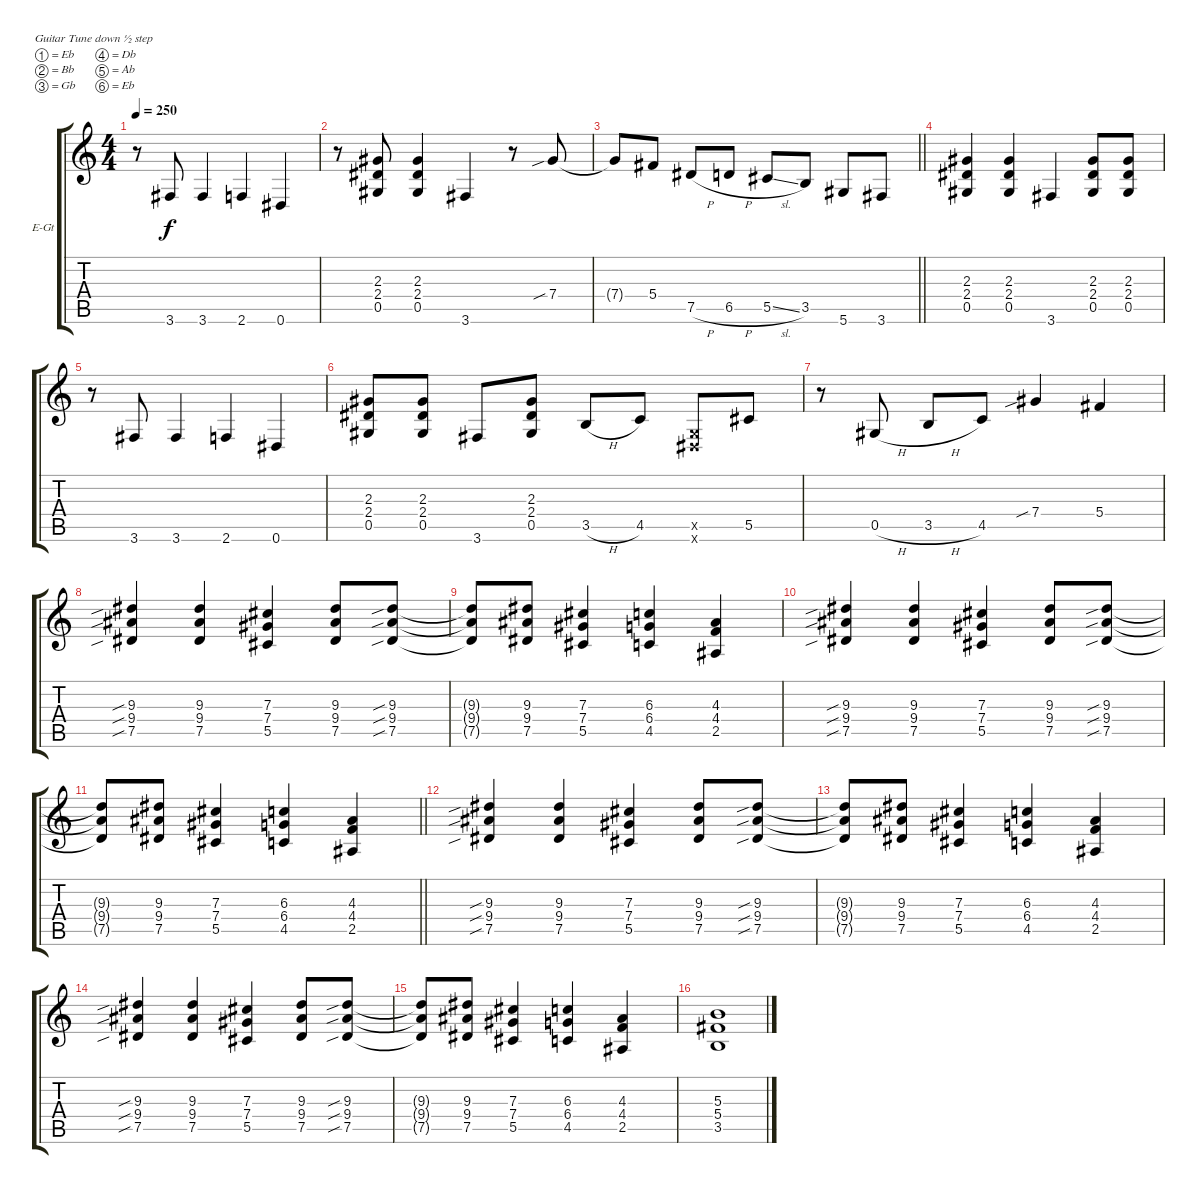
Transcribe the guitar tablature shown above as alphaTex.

\bracketExtendMode groupsimilarinstruments
\firstSystemTrackNameOrientation horizontal
\otherSystemsTrackNameOrientation horizontal
\track ("DJ Ashba" "E-Gt") {instrument distortionguitar}
\staff {score tabs}
\tuning (Eb4 Bb3 Gb3 Db3 Ab2 Eb2)
\ts (4 4)
\tempo 250
\clef g2
\ks c
r.8{dy f} 3.6.8 3.6.4 2.6.4 0.6.4 |
r.8 (0.5 2.4 2.3).8 (0.5 2.4 2.3).4 3.6.4 r.8 7.4{sib}.8 |
\barLineRight lightlight
7.4{t}.8 5.4.8 7.5{h}.8 6.5{h}.8 5.5{sl}.8 3.5.8 5.6.8 3.6.8 |
(2.4 0.5 2.3).4 (0.5 2.4 2.3).4 3.6.4 (0.5 2.4 2.3).8 (2.3 2.4 0.5).8 |
r.8 3.6.8 3.6.4 2.6.4 0.6.4 |
(0.5 2.4 2.3).8 (0.5 2.4 2.3).8 3.6.8 (0.5 2.4 2.3).8 3.5{h}.8 4.5.8 (0.5{x} 0.6{x}).8 5.5.8 |
r.8 0.5{h}.8 3.5{h}.8 4.5.8 7.4{sib}.4 5.4.4 |
(9.3{sib} 9.4{sib} 7.5{sib}).4 (9.3 9.4 7.5).4 (7.3 7.4 5.5).4 (9.3 9.4 7.5).8 (9.3{sib} 9.4{sib} 7.5{sib}).8 |
(9.3{t} 9.4{t} 7.5{t}).8 (9.3 9.4 7.5).8 (7.3 7.4 5.5).4 (6.3 6.4 4.5).4 (4.3 4.4 2.5).4 |
(9.3{sib} 9.4{sib} 7.5{sib}).4 (9.3 9.4 7.5).4 (7.3 7.4 5.5).4 (9.3 9.4 7.5).8 (9.3{sib} 9.4{sib} 7.5{sib}).8 |
\barLineRight lightlight
(9.3{t} 9.4{t} 7.5{t}).8 (9.3 9.4 7.5).8 (7.3 7.4 5.5).4 (6.3 6.4 4.5).4 (4.3 4.4 2.5).4 |
(9.3{sib} 9.4{sib} 7.5{sib}).4 (9.3 9.4 7.5).4 (7.3 7.4 5.5).4 (9.3 9.4 7.5).8 (9.3{sib} 9.4{sib} 7.5{sib}).8 |
(9.3{t} 9.4{t} 7.5{t}).8 (9.3 9.4 7.5).8 (7.3 7.4 5.5).4 (6.3 6.4 4.5).4 (4.3 4.4 2.5).4 |
(9.3{sib} 9.4{sib} 7.5{sib}).4 (9.3 9.4 7.5).4 (7.3 7.4 5.5).4 (9.3 9.4 7.5).8 (9.3{sib} 9.4{sib} 7.5{sib}).8 |
(9.3{t} 9.4{t} 7.5{t}).8 (9.3 9.4 7.5).8 (7.3 7.4 5.5).4 (6.3 6.4 4.5).4 (4.3 4.4 2.5).4 |
(5.3 5.4 3.5).1
